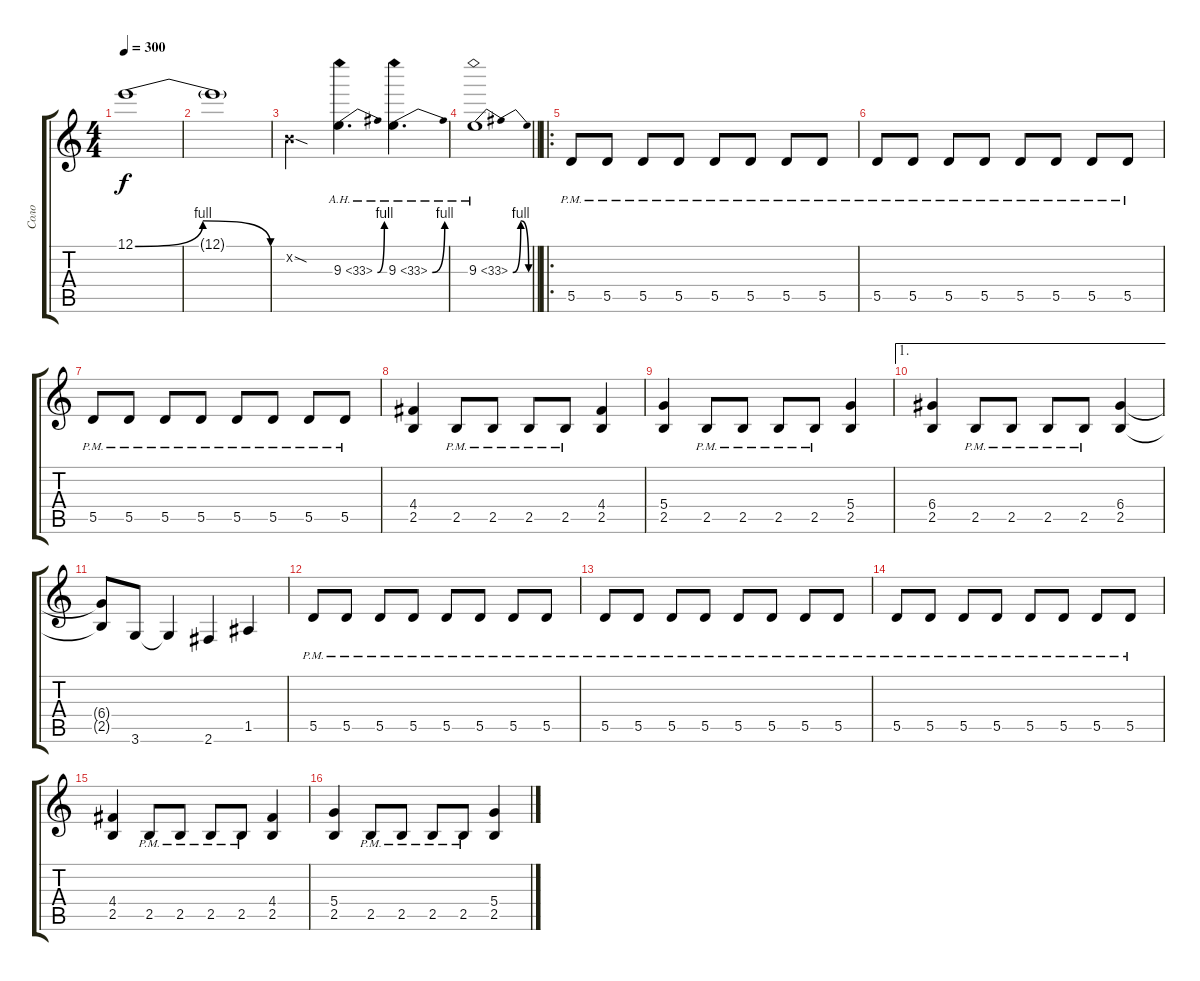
\track ("Соло" "Соло") {instrument distortionguitar}
\staff {score tabs}
\tuning (E4 B3 G3 D3 A2 E2) {hide}
\ts (4 4)
\tempo 300
\clef g2
\ks c
12.1{be (bendrelease 0 0 5 4 34 4 60 0)}.1{dy f} |
12.1{t}.1 |
0.2{sod x}.4 9.3{be (bend 0 0 60 4) ah 24}.4{d} 9.3{be (bend 0 0 60 4) ah 24}.4{d} |
\barLineRight lightlight
9.3{be (bendrelease 0 0 5 4 38 4 60 0) ah 24}.1 |
\ro
5.5{pm}.8 5.5{pm}.8 5.5{pm}.8 5.5{pm}.8 5.5{pm}.8 5.5{pm}.8 5.5{pm}.8 5.5{pm}.8 |
5.5{pm}.8 5.5{pm}.8 5.5{pm}.8 5.5{pm}.8 5.5{pm}.8 5.5{pm}.8 5.5{pm}.8 5.5{pm}.8 |
5.5{pm}.8 5.5{pm}.8 5.5{pm}.8 5.5{pm}.8 5.5{pm}.8 5.5{pm}.8 5.5{pm}.8 5.5{pm}.8 |
(4.4 2.5).4 2.5{pm}.8 2.5{pm}.8 2.5{pm}.8 2.5{pm}.8 (4.4 2.5).4 |
(5.4 2.5).4 2.5{pm}.8 2.5{pm}.8 2.5{pm}.8 2.5{pm}.8 (5.4 2.5).4 |
\ae 1
(6.4 2.5).4 2.5{pm}.8 2.5{pm}.8 2.5{pm}.8 2.5{pm}.8 (6.4 2.5).4 |
(6.4{t} 2.5{t}).8 3.6.8 3.6{t}.4 2.6.4 1.5.4 |
5.5{pm}.8 5.5{pm}.8 5.5{pm}.8 5.5{pm}.8 5.5{pm}.8 5.5{pm}.8 5.5{pm}.8 5.5{pm}.8 |
5.5{pm}.8 5.5{pm}.8 5.5{pm}.8 5.5{pm}.8 5.5{pm}.8 5.5{pm}.8 5.5{pm}.8 5.5{pm}.8 |
5.5{pm}.8 5.5{pm}.8 5.5{pm}.8 5.5{pm}.8 5.5{pm}.8 5.5{pm}.8 5.5{pm}.8 5.5{pm}.8 |
(4.4 2.5).4 2.5{pm}.8 2.5{pm}.8 2.5{pm}.8 2.5{pm}.8 (4.4 2.5).4 |
(5.4 2.5).4 2.5{pm}.8 2.5{pm}.8 2.5{pm}.8 2.5{pm}.8 (5.4 2.5).4
